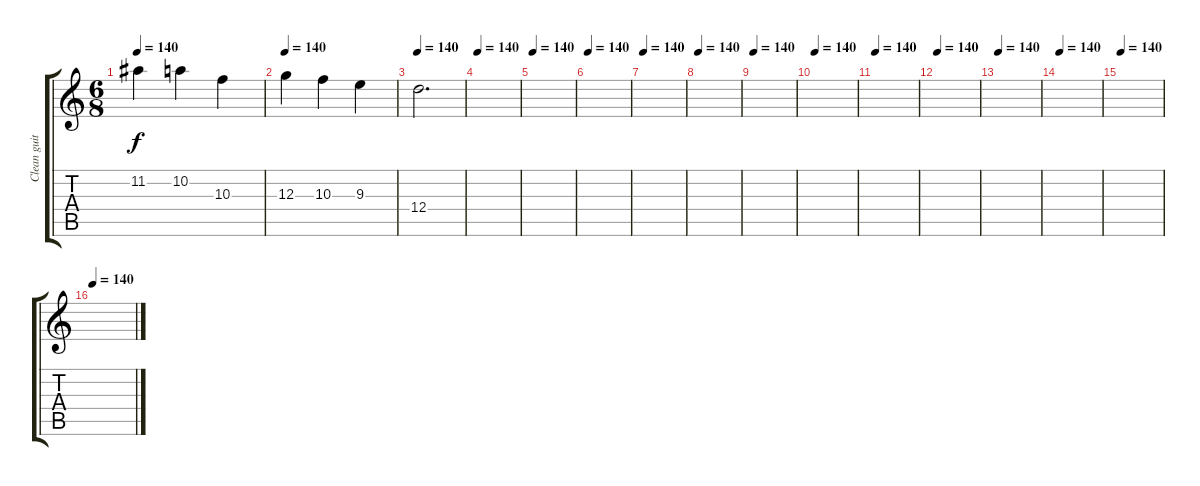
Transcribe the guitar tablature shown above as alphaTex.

\track ("Clean guitar" "Clean guit") {instrument electricguitarclean}
\staff {score tabs}
\tuning (E4 B3 G3 D3 A2 E2) {hide}
\ts (6 8)
\tempo 140
\clef g2
\ks c
11.2.4{dy f} 10.2.4 10.3.4 |
\tempo 140
12.3.4 10.3.4 9.3.4 |
\tempo 140
12.4.2{d} |
\tempo 140
|
\tempo 140
|
\tempo 140
|
\tempo 140
|
\tempo 140
|
\tempo 140
|
\tempo 140
|
\tempo 140
|
\tempo 140
|
\tempo 140
|
\tempo 140
|
\tempo 140
|
\tempo 140
